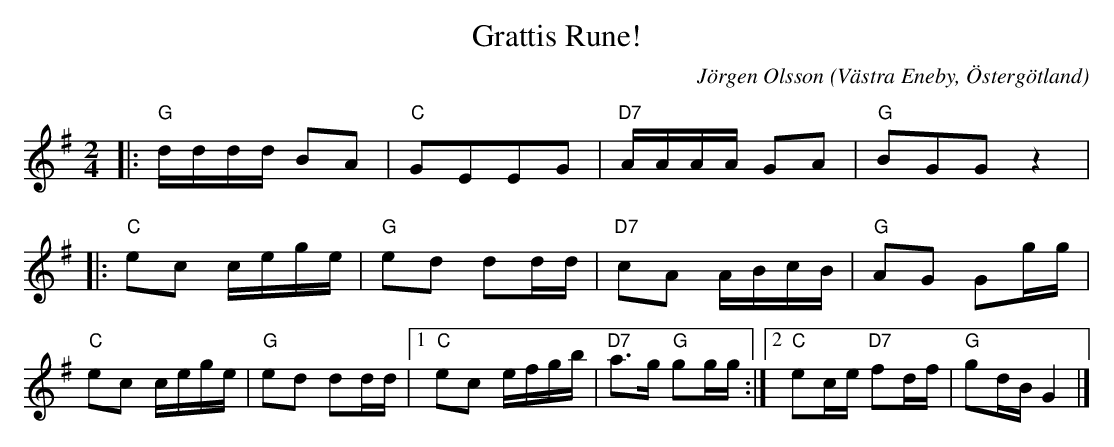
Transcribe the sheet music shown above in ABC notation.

X:1
T:Grattis Rune!
C:Jörgen Olsson
O:Västra Eneby, Östergötland
Q:115
M:2/4
L:1/8
K:G
|:"G"d/2d/2d/2d/2 BA|"C"GEEG|"D7"A/2A/2A/2A/2 GA|"G"BGGz2|
|:"C"ec c/2e/2g/2e/2 |"G"ed dd/2d/2|"D7"cA A/2B/2c/2B/2|"G"AG Gg/2g/2|
"C"ec c/2e/2g/2e/2 |"G"ed dd/2d/2|1"C"ec e/2f/2g/2b/2|"D7"a>g "G"gg/2g/2 :|2"C"ec/2e/2 "D7"fd/2f/2|"G"gd/2B/2 G2 |]
